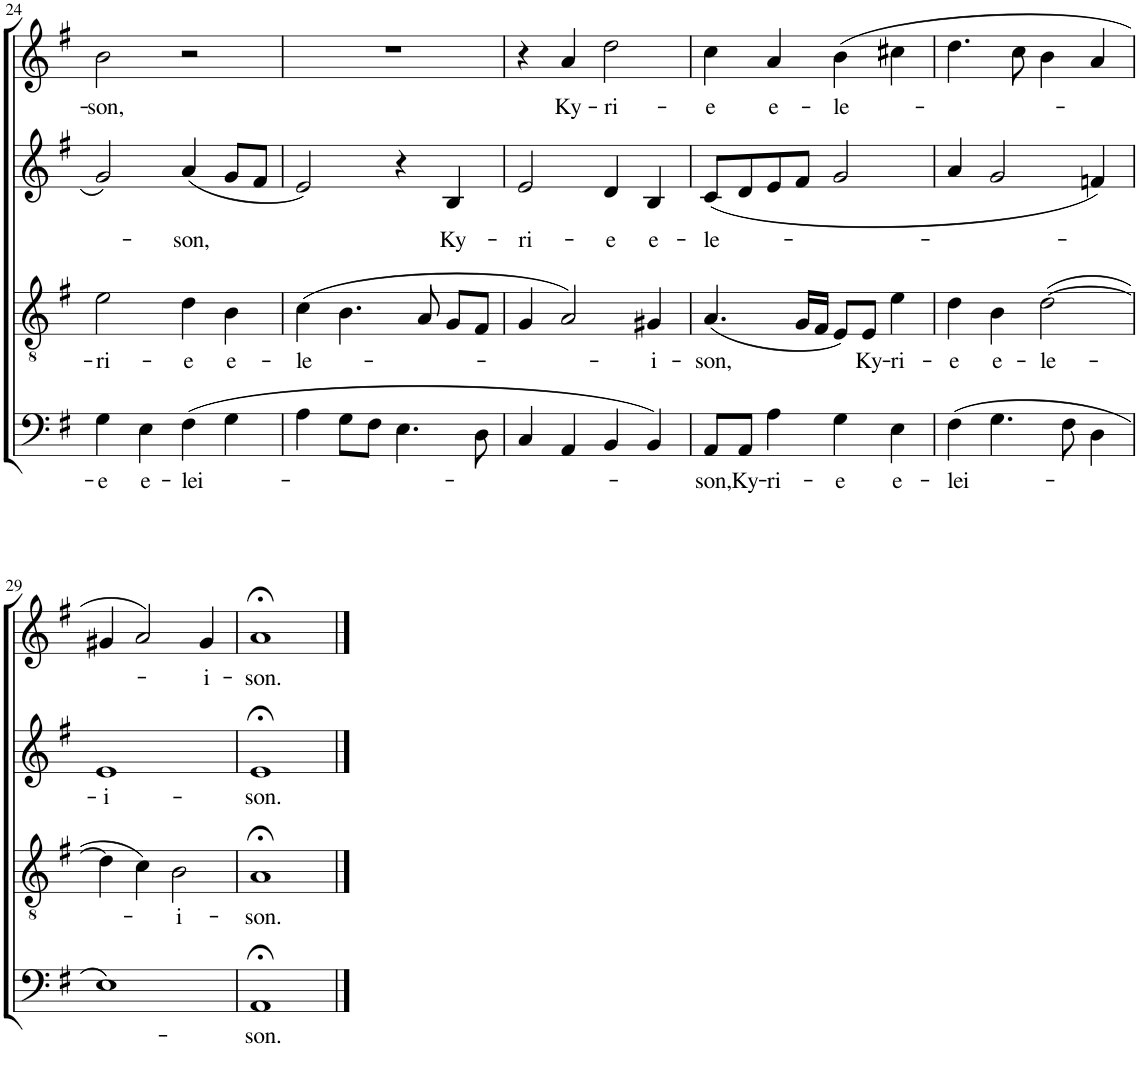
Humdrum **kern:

**kern	**text	**kern	**text	**kern	**text	**kern	**text
*part4	*part4	*part3	*part3	*part2	*part2	*part1	*part1
*staff4	*staff4	*staff3	*staff3	*staff2	*staff2	*staff1	*staff1
*I"Bassi	*	*I"Tenori	*	*I"Contralti	*	*I"Soprani	*
!!LO:PB:g=z
*clefF4	*	*clefGv2	*	*clefG2	*	*clefG2	*
*	*	*	*	*	*	*Trd1c2	*
*k[f#]	*	*k[f#]	*	*k[f#]	*	*k[f#]	*
*G:	*	*G:	*	*G:	*	*G:	*
*M2/2	*	*M2/2	*	*M2/2	*	*M2/2	*
*met(c|)	*	*met(c|)	*	*met(c|)	*	*met(c|)	*
=24	=24	=24	=24	=24	=24	=24	=24
!	!LO:LY:b	!	!LO:LY:b	!	!	!	!LO:LY:b
4G\	-e	2e\	-ri-	2g/	.	2b\	-son,
!	!LO:LY:b	!	!	!	!	!	!
4E\	e-	.	.	.	.	.	.
!	!LO:LY:b	!	!LO:LY:b	!	!LO:LY:b	!	!
(4F#\	-lei-	4d\	-e	(4a/	-son,	2r	.
!	!	!	!LO:LY:b	!	!	!	!
4G\	.	4B\	e-	8g/L	.	.	.
.	.	.	.	8f#/J	.	.	.
=25	=25	=25	=25	=25	=25	=25	=25
!	!	!	!LO:LY:b	!	!	!	!
4A\	.	(4c\	-le-	2e/)	.	1r	.
8G\L	.	4.B\	.	.	.	.	.
8F#\J	.	.	.	.	.	.	.
4.E\	.	.	.	4r	.	.	.
.	.	8A/	.	.	.	.	.
!	!	!	!	!	!LO:LY:b	!	!
.	.	8G/L	.	4B/	Ky-	.	.
8D\	.	8F#/J	.	.	.	.	.
=26	=26	=26	=26	=26	=26	=26	=26
!	!	!	!	!	!LO:LY:b	!	!
4C/	.	4G/	.	2e/	-ri-	4r	.
!	!	!	!	!	!	!	!LO:LY:b
4AA/	.	2A/)	.	.	.	4a/	Ky-
!	!	!	!	!	!LO:LY:b	!	!LO:LY:b
4BB/	.	.	.	4d/	-e	2dd\	-ri-
!	!	!	!LO:LY:b	!	!LO:LY:b	!	!
4BB/)	.	4G#X/	-i-	4B/	e-	.	.
=27	=27	=27	=27	=27	=27	=27	=27
!	!LO:LY:b	!	!LO:LY:b	!	!LO:LY:b	!	!LO:LY:b
8AA/L	-son,	(4.A/	-son,	(8c/L	-le-	4cc\	-e
!	!LO:LY:b	!	!	!	!	!	!
8AA/J	Ky-	.	.	8d/	.	.	.
!	!LO:LY:b	!	!	!	!	!	!LO:LY:b
4A\	-ri-	.	.	8e/	.	4a/	e-
.	.	16G/LL	.	8f#/J	.	.	.
.	.	16F#/JJ	.	.	.	.	.
!	!LO:LY:b	!	!	!	!	!	!LO:LY:b
4G\	-e	8E/L)	.	2g/	.	(4b\	-le-
!	!	!	!LO:LY:b	!	!	!	!
.	.	8E/J	Ky-	.	.	.	.
!	!LO:LY:b	!	!LO:LY:b	!	!	!	!
4E\	e-	4e\	-ri-	.	.	4cc#X\	.
=28	=28	=28	=28	=28	=28	=28	=28
!	!LO:LY:b	!	!LO:LY:b	!	!	!	!
(4F#\	-lei-	4d\	-e	4a/	.	4.dd\	.
!	!	!	!LO:LY:b	!	!	!	!
4.G\	.	4B\	e-	2g/	.	.	.
.	.	.	.	.	.	8cc\	.
!	!	!	!LO:LY:b	!	!	!	!
.	.	([2d\	-le-	.	.	4b\	.
8F#\	.	.	.	.	.	.	.
4D\	.	.	.	4fn/)	.	4a/	.
!!LO:LB:g=z
=29	=29	=29	=29	=29	=29	=29	=29
!	!	!	!	!	!LO:LY:b	!	!
1E)	.	4d\]	.	1e	-i-	4g#X/	.
.	.	4c\)	.	.	.	2a/)	.
!	!	!	!LO:LY:b	!	!	!	!
.	.	2B\	-i-	.	.	.	.
!	!	!	!	!	!	!	!LO:LY:b
.	.	.	.	.	.	4g#/	-i-
=30	=30	=30	=30	=30	=30	=30	=30
!	!LO:LY:b	!	!LO:LY:b	!	!LO:LY:b	!	!LO:LY:b
1AA;<	-son.	1A;<	-son.	1e;<	-son.	1a;<	-son.
==	==	==	==	==	==	==	==
*-	*-	*-	*-	*-	*-	*-	*-
